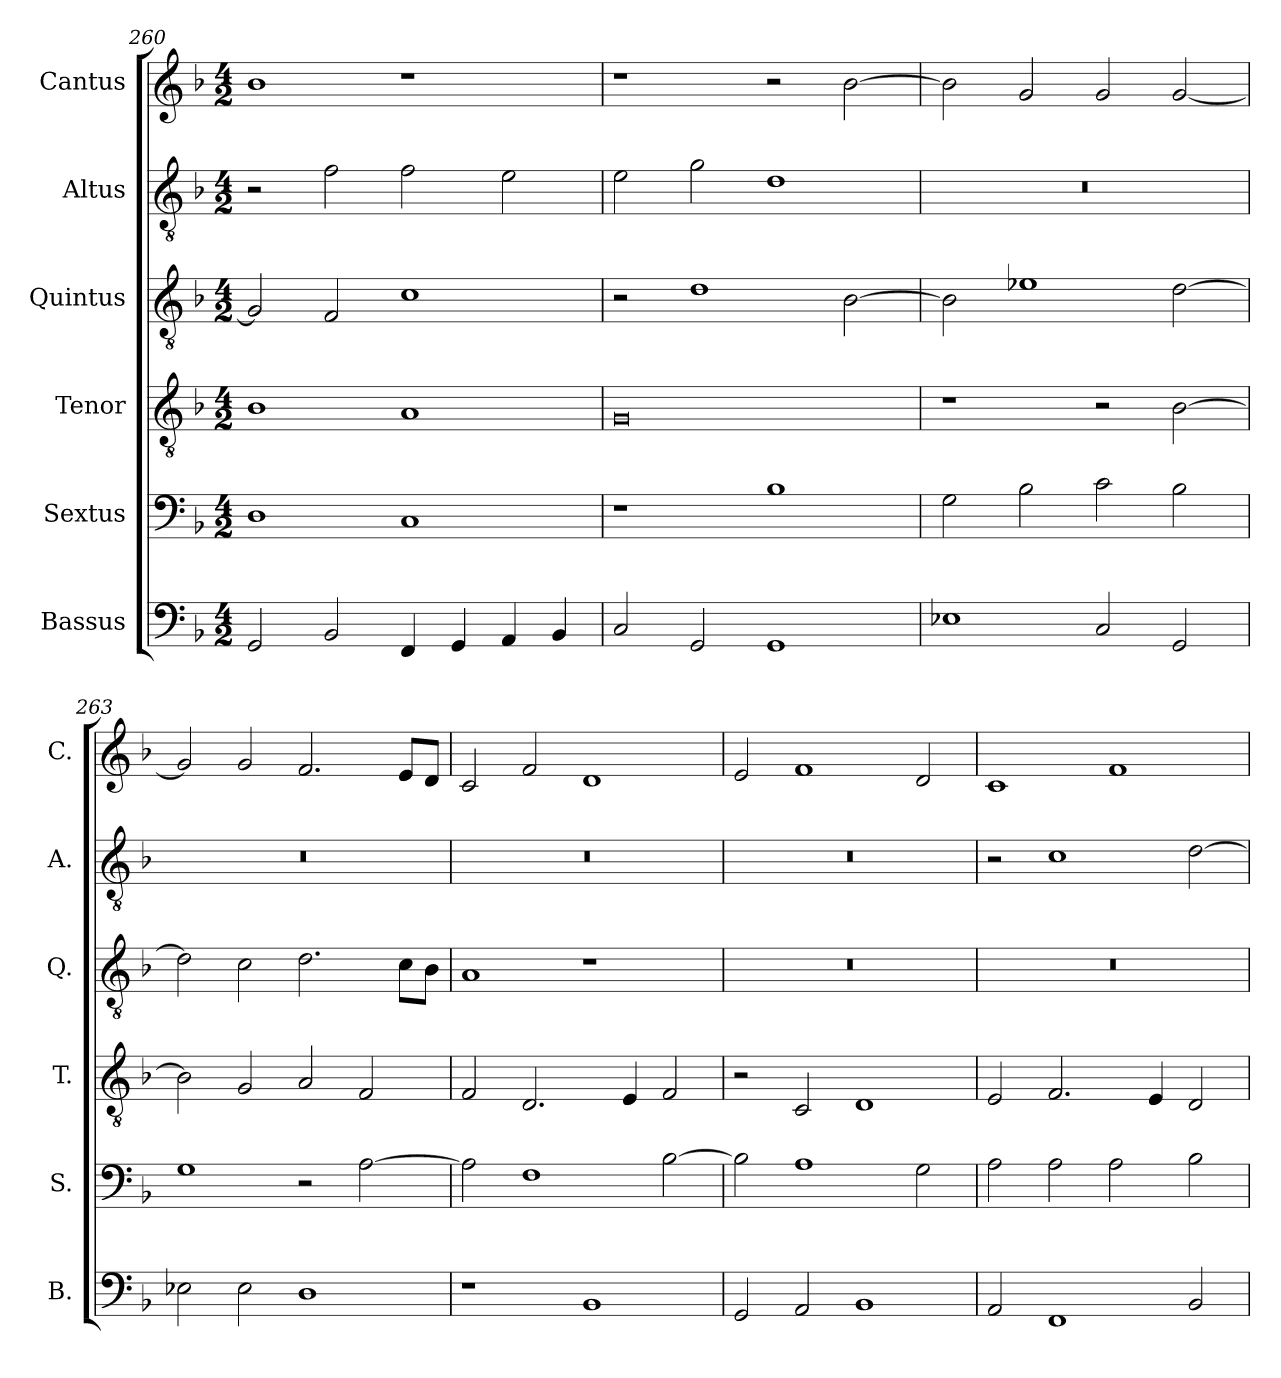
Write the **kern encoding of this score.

**kern	**kern	**kern	**kern	**kern	**kern
*part6	*part5	*part4	*part3	*part2	*part1
*staff6	*staff5	*staff4	*staff3	*staff2	*staff1
*I"Bassus	*I"Sextus	*I"Tenor	*I"Quintus	*I"Altus	*I"Cantus
*I'B.	*I'S.	*I'T.	*I'Q.	*I'A.	*I'C.
*clefF4	*clefF4	*clefGv2	*clefGv2	*clefGv2	*clefG2
*k[b-]	*k[b-]	*k[b-]	*k[b-]	*k[b-]	*k[b-]
*F:	*F:	*F:	*F:	*F:	*F:
*M4/2	*M4/2	*M4/2	*M4/2	*M4/2	*M4/2
=260	=260	=260	=260	=260	=260
2GG/	1D	1B-	2G/]	2r	1b-
2BB-/	.	.	2F/	2f\	.
4FF/	1C	1A	1c	2f\	1r
4GG/	.	.	.	.	.
4AA/	.	.	.	2e\	.
4BB-/	.	.	.	.	.
=261	=261	=261	=261	=261	=261
2C/	1r	0G	2r	2e\	1r
2GG/	.	.	1d	2g\	.
1GG	1B-	.	.	1d	2r
.	.	.	[2B-\	.	[2b-\
=262	=262	=262	=262	=262	=262
1E-X	2G\	1r	2B-\]	0r	2b-\]
.	2B-\	.	1e-X	.	2g/
2C/	2c\	2r	.	.	2g/
2GG/	2B-\	[2B-\	[2d\	.	[2g/
=263	=263	=263	=263	=263	=263
2E-X\	1G	2B-\]	2d\]	0r	2g/]
2E-\	.	2G/	2c\	.	2g/
1D	2r	2A/	2.d\	.	2.f/
.	[2A\	2F/	.	.	.
.	.	.	8c\L	.	8e/L
.	.	.	8B-\J	.	8d/J
!!LO:LB:g=z
=264	=264	=264	=264	=264	=264
1r	2A\]	2F/	1A	0r	2c/
.	1F	2.D/	.	.	2f/
1BB-	.	.	1r	.	1d
.	.	4E/	.	.	.
.	[2B-\	2F/	.	.	.
=265	=265	=265	=265	=265	=265
2GG/	2B-\]	2r	0r	0r	2e/
2AA/	1A	2C/	.	.	1f
1BB-	.	1D	.	.	.
.	2G\	.	.	.	2d/
=266	=266	=266	=266	=266	=266
2AA/	2A\	2E/	0r	2r	1c
1FF	2A\	2.F/	.	1c	.
.	2A\	.	.	.	1f
.	.	4E/	.	.	.
2BB-/	2B-\	2D/	.	[2d\	.
=	=	=	=	=	=
*-	*-	*-	*-	*-	*-
